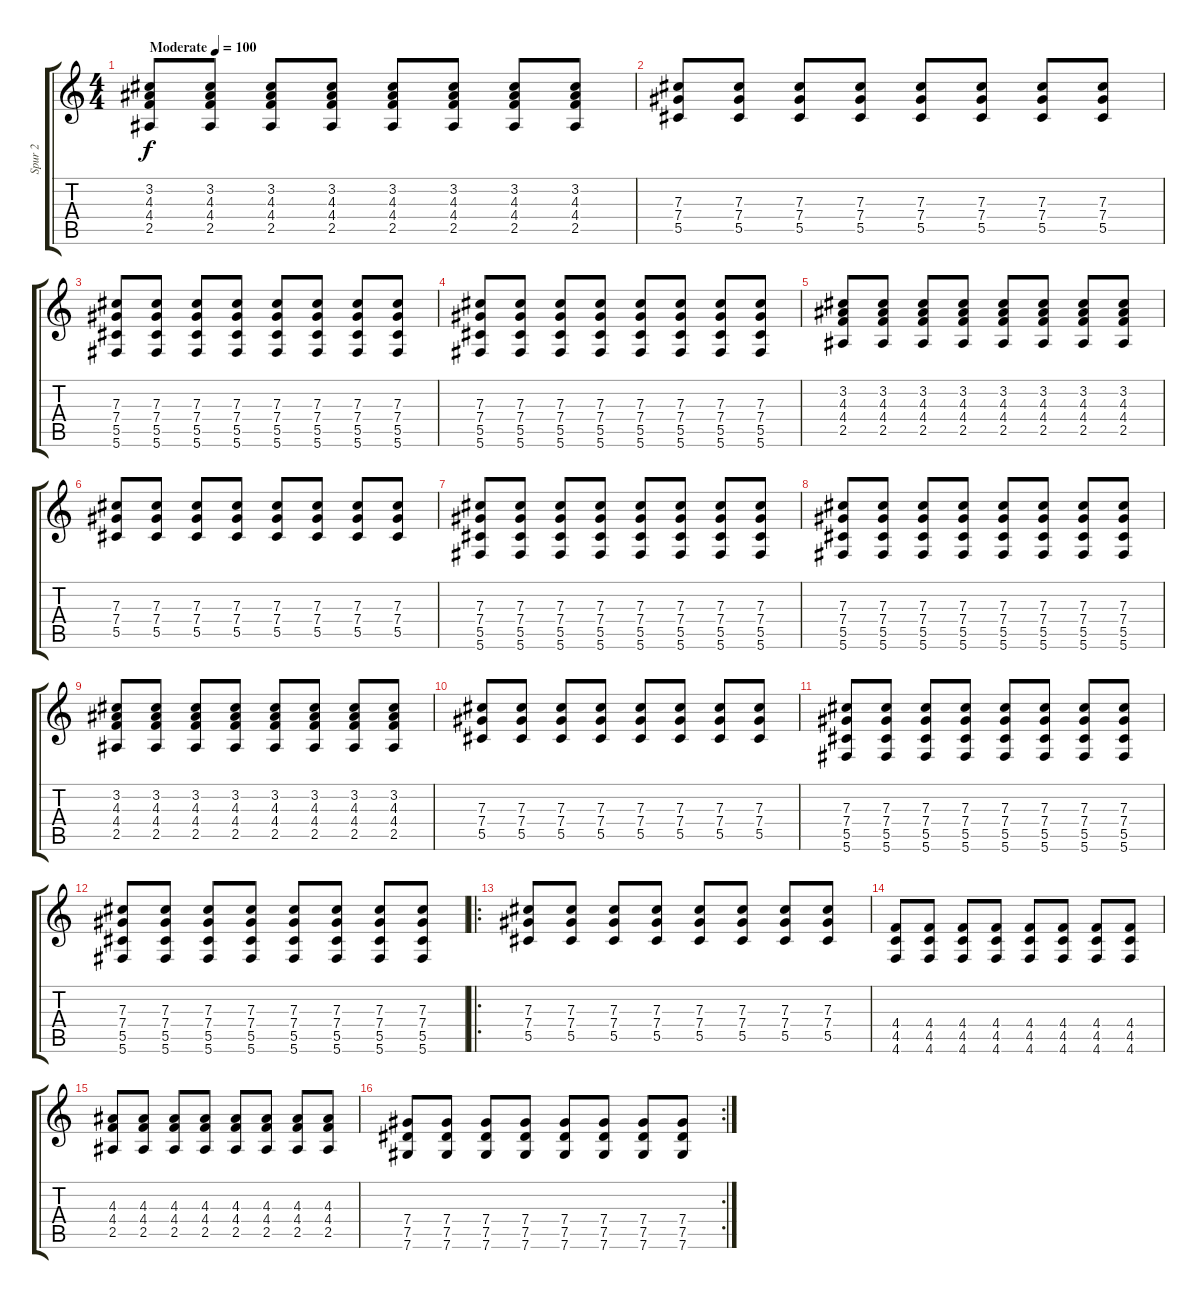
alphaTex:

\track ("Spur 2" "Spur 2") {instrument electricguitarclean}
\staff {score tabs}
\tuning (Eb4 Bb3 Gb3 Db3 Ab2 Db2) {hide}
\ts (4 4)
\tempo (100 "Moderate")
\clef g2
\ks c
(3.2 4.3 4.4 2.5).8{dy f instrument electricguitarclean} (3.2 4.3 4.4 2.5).8 (3.2 4.3 4.4 2.5).8 (3.2 4.3 4.4 2.5).8 (3.2 4.3 4.4 2.5).8 (3.2 4.3 4.4 2.5).8 (3.2 4.3 4.4 2.5).8 (3.2 4.3 4.4 2.5).8 |
(7.3 7.4 5.5).8 (7.3 7.4 5.5).8 (7.3 7.4 5.5).8 (7.3 7.4 5.5).8 (7.3 7.4 5.5).8 (7.3 7.4 5.5).8 (7.3 7.4 5.5).8 (7.3 7.4 5.5).8 |
(7.3 7.4 5.5 5.6).8 (7.3 7.4 5.5 5.6).8 (7.3 7.4 5.5 5.6).8 (7.3 7.4 5.5 5.6).8 (7.3 7.4 5.5 5.6).8 (7.3 7.4 5.5 5.6).8 (7.3 7.4 5.5 5.6).8 (7.3 7.4 5.5 5.6).8 |
(7.3 7.4 5.5 5.6).8 (7.3 7.4 5.5 5.6).8 (7.3 7.4 5.5 5.6).8 (7.3 7.4 5.5 5.6).8 (7.3 7.4 5.5 5.6).8 (7.3 7.4 5.5 5.6).8 (7.3 7.4 5.5 5.6).8 (7.3 7.4 5.5 5.6).8 |
(3.2 4.3 4.4 2.5).8 (3.2 4.3 4.4 2.5).8 (3.2 4.3 4.4 2.5).8 (3.2 4.3 4.4 2.5).8 (3.2 4.3 4.4 2.5).8 (3.2 4.3 4.4 2.5).8 (3.2 4.3 4.4 2.5).8 (3.2 4.3 4.4 2.5).8 |
(7.3 7.4 5.5).8 (7.3 7.4 5.5).8 (7.3 7.4 5.5).8 (7.3 7.4 5.5).8 (7.3 7.4 5.5).8 (7.3 7.4 5.5).8 (7.3 7.4 5.5).8 (7.3 7.4 5.5).8 |
(7.3 7.4 5.5 5.6).8 (7.3 7.4 5.5 5.6).8 (7.3 7.4 5.5 5.6).8 (7.3 7.4 5.5 5.6).8 (7.3 7.4 5.5 5.6).8 (7.3 7.4 5.5 5.6).8 (7.3 7.4 5.5 5.6).8 (7.3 7.4 5.5 5.6).8 |
(7.3 7.4 5.5 5.6).8 (7.3 7.4 5.5 5.6).8 (7.3 7.4 5.5 5.6).8 (7.3 7.4 5.5 5.6).8 (7.3 7.4 5.5 5.6).8 (7.3 7.4 5.5 5.6).8 (7.3 7.4 5.5 5.6).8 (7.3 7.4 5.5 5.6).8 |
(3.2 4.3 4.4 2.5).8{instrument distortionguitar} (3.2 4.3 4.4 2.5).8 (3.2 4.3 4.4 2.5).8 (3.2 4.3 4.4 2.5).8 (3.2 4.3 4.4 2.5).8 (3.2 4.3 4.4 2.5).8 (3.2 4.3 4.4 2.5).8 (3.2 4.3 4.4 2.5).8 |
(7.3 7.4 5.5).8 (7.3 7.4 5.5).8 (7.3 7.4 5.5).8 (7.3 7.4 5.5).8 (7.3 7.4 5.5).8 (7.3 7.4 5.5).8 (7.3 7.4 5.5).8 (7.3 7.4 5.5).8 |
(7.3 7.4 5.5 5.6).8 (7.3 7.4 5.5 5.6).8 (7.3 7.4 5.5 5.6).8 (7.3 7.4 5.5 5.6).8 (7.3 7.4 5.5 5.6).8 (7.3 7.4 5.5 5.6).8 (7.3 7.4 5.5 5.6).8 (7.3 7.4 5.5 5.6).8 |
(7.3 7.4 5.5 5.6).8 (7.3 7.4 5.5 5.6).8 (7.3 7.4 5.5 5.6).8 (7.3 7.4 5.5 5.6).8 (7.3 7.4 5.5 5.6).8 (7.3 7.4 5.5 5.6).8 (7.3 7.4 5.5 5.6).8 (7.3 7.4 5.5 5.6).8 |
\ro
(7.3 7.4 5.5).8{instrument electricguitarclean} (7.3 7.4 5.5).8 (7.3 7.4 5.5).8 (7.3 7.4 5.5).8 (7.3 7.4 5.5).8 (7.3 7.4 5.5).8 (7.3 7.4 5.5).8 (7.3 7.4 5.5).8 |
(4.4 4.5 4.6).8 (4.4 4.5 4.6).8 (4.4 4.5 4.6).8 (4.4 4.5 4.6).8 (4.4 4.5 4.6).8 (4.4 4.5 4.6).8 (4.4 4.5 4.6).8 (4.4 4.5 4.6).8 |
(4.3 4.4 2.5).8 (4.3 4.4 2.5).8 (4.3 4.4 2.5).8 (4.3 4.4 2.5).8 (4.3 4.4 2.5).8 (4.3 4.4 2.5).8 (4.3 4.4 2.5).8 (4.3 4.4 2.5).8 |
\rc 2
(7.4 7.5 7.6).8 (7.4 7.5 7.6).8 (7.4 7.5 7.6).8 (7.4 7.5 7.6).8 (7.4 7.5 7.6).8 (7.4 7.5 7.6).8 (7.4 7.5 7.6).8 (7.4 7.5 7.6).8
